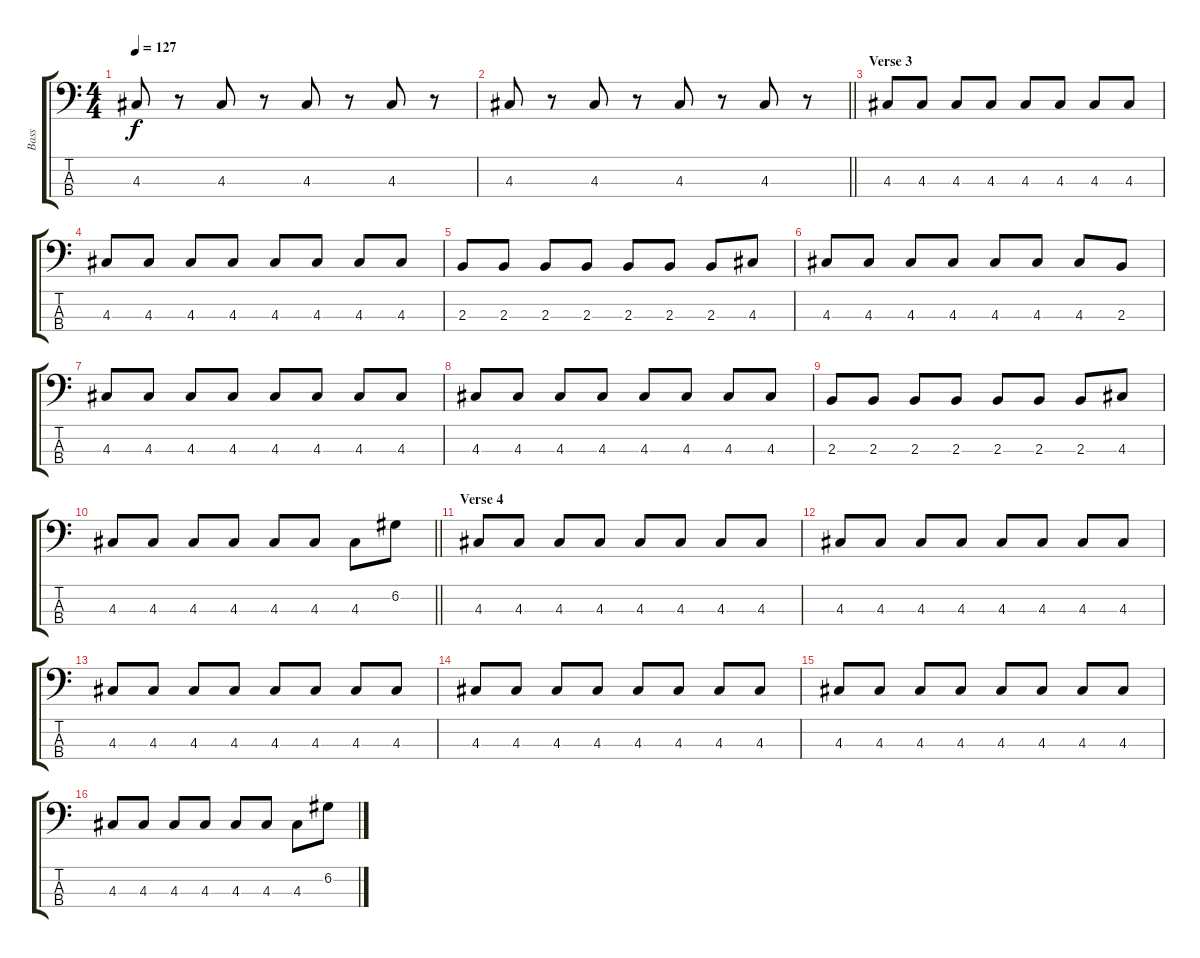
\track ("Bass" "Bass") {instrument electricbasspick}
\staff {score tabs}
\tuning (G2 D2 A1 E1) {hide}
\ts (4 4)
\tempo 127
\clef f4
\ks c
4.3.8{dy f} r.8 4.3.8 r.8 4.3.8 r.8 4.3.8 r.8 |
\barLineRight lightlight
4.3.8 r.8 4.3.8 r.8 4.3.8 r.8 4.3.8 r.8 |
\section ("" "Verse 3")
4.3.8 4.3.8 4.3.8 4.3.8 4.3.8 4.3.8 4.3.8 4.3.8 |
4.3.8 4.3.8 4.3.8 4.3.8 4.3.8 4.3.8 4.3.8 4.3.8 |
2.3.8 2.3.8 2.3.8 2.3.8 2.3.8 2.3.8 2.3.8 4.3.8 |
4.3.8 4.3.8 4.3.8 4.3.8 4.3.8 4.3.8 4.3.8 2.3.8 |
4.3.8 4.3.8 4.3.8 4.3.8 4.3.8 4.3.8 4.3.8 4.3.8 |
4.3.8 4.3.8 4.3.8 4.3.8 4.3.8 4.3.8 4.3.8 4.3.8 |
2.3.8 2.3.8 2.3.8 2.3.8 2.3.8 2.3.8 2.3.8 4.3.8 |
\barLineRight lightlight
4.3.8 4.3.8 4.3.8 4.3.8 4.3.8 4.3.8 4.3.8 6.2.8 |
\section ("" "Verse 4")
4.3.8 4.3.8 4.3.8 4.3.8 4.3.8 4.3.8 4.3.8 4.3.8 |
4.3.8 4.3.8 4.3.8 4.3.8 4.3.8 4.3.8 4.3.8 4.3.8 |
4.3.8 4.3.8 4.3.8 4.3.8 4.3.8 4.3.8 4.3.8 4.3.8 |
4.3.8 4.3.8 4.3.8 4.3.8 4.3.8 4.3.8 4.3.8 4.3.8 |
4.3.8 4.3.8 4.3.8 4.3.8 4.3.8 4.3.8 4.3.8 4.3.8 |
4.3.8 4.3.8 4.3.8 4.3.8 4.3.8 4.3.8 4.3.8 6.2.8
